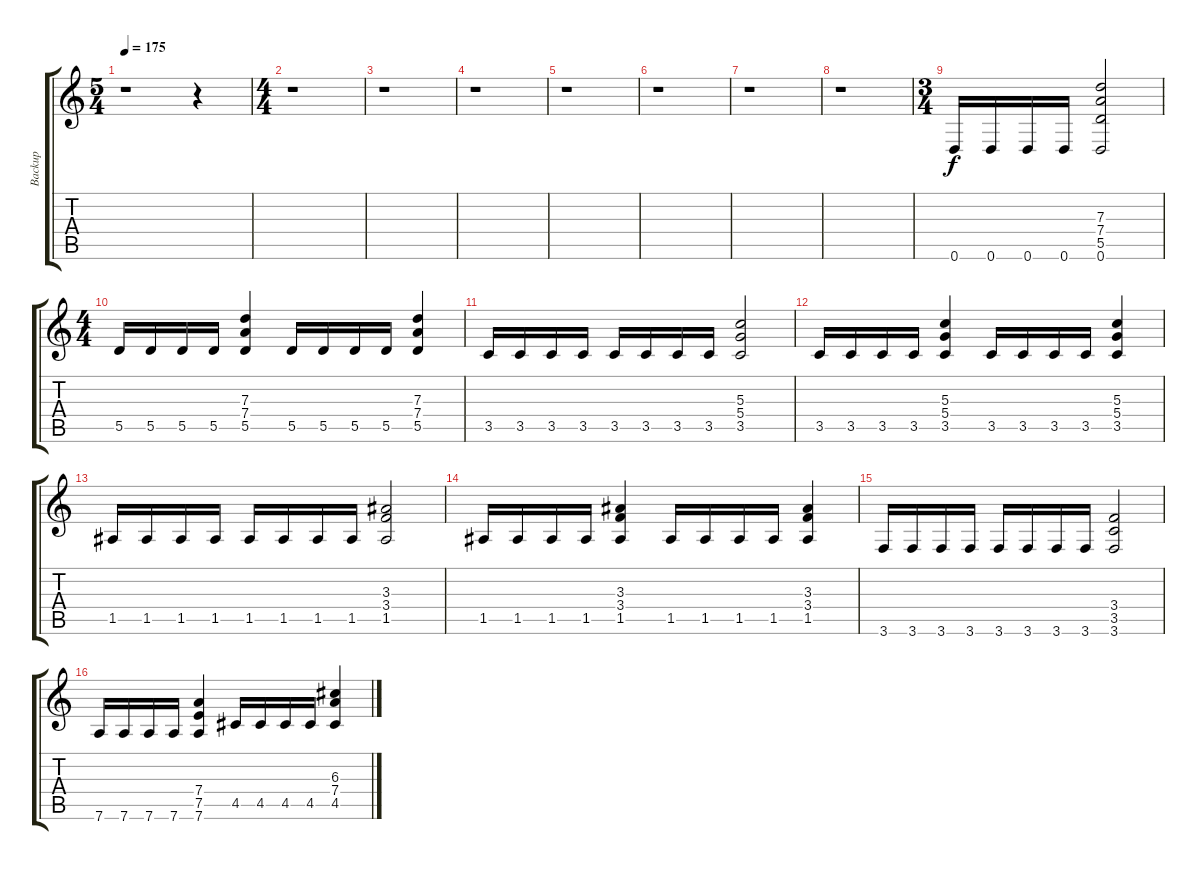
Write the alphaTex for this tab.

\track ("Backup" "Backup") {instrument distortionguitar}
\staff {score tabs}
\tuning (E4 B3 G3 D3 A2 D2) {hide}
\ts (5 4)
\tempo 175
\clef g2
\ks c
r.1{dy f} r.4 |
\ts (4 4)
r.1 |
r.1 |
r.1 |
r.1 |
r.1 |
r.1 |
r.1 |
\ts (3 4)
0.6.16 0.6.16 0.6.16 0.6.16 (7.3 7.4 5.5 0.6).2 |
\ts (4 4)
5.5.16 5.5.16 5.5.16 5.5.16 (7.3 7.4 5.5).4 5.5.16 5.5.16 5.5.16 5.5.16 (7.3 7.4 5.5).4 |
3.5.16 3.5.16 3.5.16 3.5.16 3.5.16 3.5.16 3.5.16 3.5.16 (5.3 5.4 3.5).2 |
3.5.16 3.5.16 3.5.16 3.5.16 (5.3 5.4 3.5).4 3.5.16 3.5.16 3.5.16 3.5.16 (5.3 5.4 3.5).4 |
1.5.16 1.5.16 1.5.16 1.5.16 1.5.16 1.5.16 1.5.16 1.5.16 (3.3 3.4 1.5).2 |
1.5.16 1.5.16 1.5.16 1.5.16 (3.3 3.4 1.5).4 1.5.16 1.5.16 1.5.16 1.5.16 (3.3 3.4 1.5).4 |
3.6.16 3.6.16 3.6.16 3.6.16 3.6.16 3.6.16 3.6.16 3.6.16 (3.4 3.5 3.6).2 |
7.6.16 7.6.16 7.6.16 7.6.16 (7.4 7.5 7.6).4 4.5.16 4.5.16 4.5.16 4.5.16 (6.3 7.4 4.5).4
